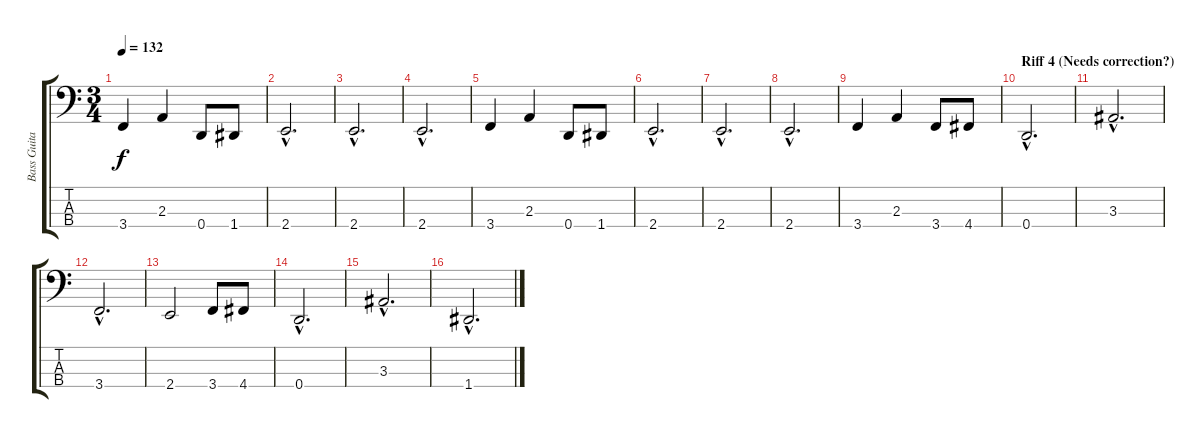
\track ("Bass Guitar" "Bass Guita") {instrument electricbasspick}
\staff {score tabs}
\tuning (F2 C2 G1 D1) {hide}
\ts (3 4)
\tempo 132
\clef f4
\ks c
3.4.4{dy f} 2.3.4 0.4.8 1.4.8 |
2.4{hac}.2{d} |
2.4{hac}.2{d} |
2.4{hac}.2{d} |
3.4.4 2.3.4 0.4.8 1.4.8 |
2.4{hac}.2{d} |
2.4{hac}.2{d} |
2.4{hac}.2{d} |
3.4.4 2.3.4 3.4.8 4.4.8 |
\section ("" "Riff 4 (Needs correction?)")
0.4{hac}.2{d} |
3.3{hac}.2{d} |
3.4{hac}.2{d} |
2.4.2 3.4.8 4.4.8 |
0.4{hac}.2{d} |
3.3{hac}.2{d} |
1.4{hac}.2{d}
